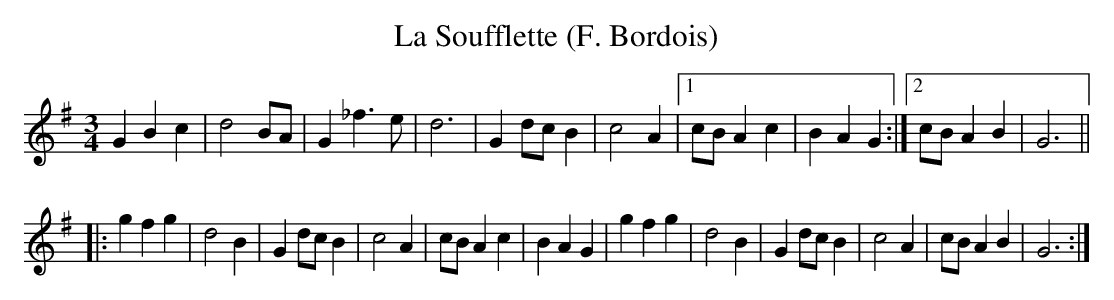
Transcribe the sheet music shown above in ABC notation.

X:1
T:La Soufflette (F. Bordois)
M:3/4
L:1/4
K:G
GBc|d2B/A/|G_f>e|d3|Gd/c/B|\
c2A|1 c/B/Ac|BAG:|2 c/B/AB|G3||
|:gfg|d2B|Gd/c/B|c2A|c/B/Ac|BAG|\
gfg|d2B|Gd/c/B|c2A|c/B/AB|G3:|
